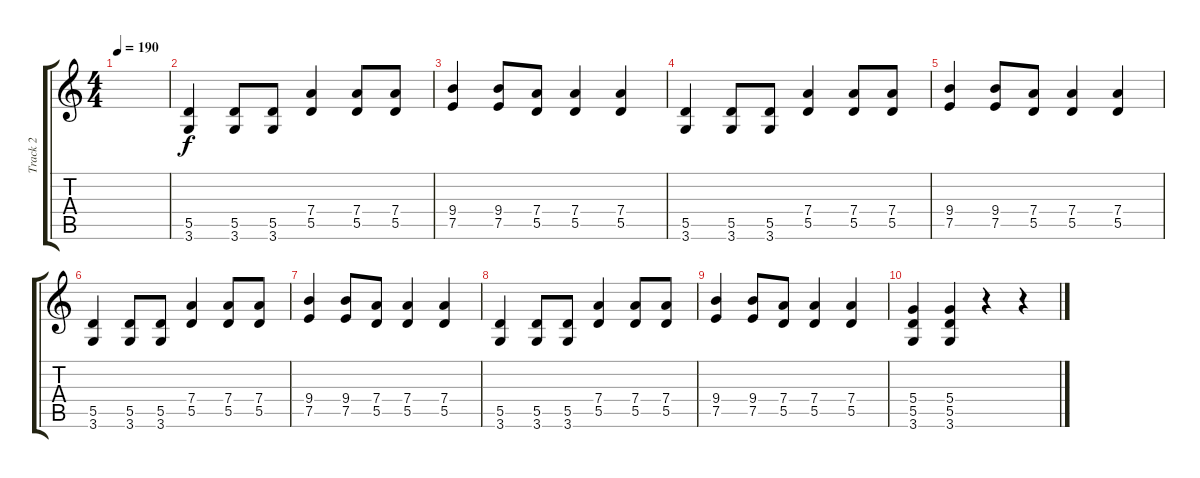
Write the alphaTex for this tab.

\track ("Track 2" "Track 2") {instrument distortionguitar}
\staff {score tabs}
\tuning (E4 B3 G3 D3 A2 E2) {hide}
\ts (4 4)
\tempo 190
\clef g2
\ks c
|
(5.5 3.6).4 (5.5 3.6).8 (5.5 3.6).8 (7.4 5.5).4 (7.4 5.5).8 (7.4 5.5).8 |
(9.4 7.5).4 (9.4 7.5).8 (7.4 5.5).8 (7.4 5.5).4 (7.4 5.5).4 |
(5.5 3.6).4 (5.5 3.6).8 (5.5 3.6).8 (7.4 5.5).4 (7.4 5.5).8 (7.4 5.5).8 |
(9.4 7.5).4 (9.4 7.5).8 (7.4 5.5).8 (7.4 5.5).4 (7.4 5.5).4 |
(5.5 3.6).4 (5.5 3.6).8 (5.5 3.6).8 (7.4 5.5).4 (7.4 5.5).8 (7.4 5.5).8 |
(9.4 7.5).4 (9.4 7.5).8 (7.4 5.5).8 (7.4 5.5).4 (7.4 5.5).4 |
(5.5 3.6).4 (5.5 3.6).8 (5.5 3.6).8 (7.4 5.5).4 (7.4 5.5).8 (7.4 5.5).8 |
(9.4 7.5).4 (9.4 7.5).8 (7.4 5.5).8 (7.4 5.5).4 (7.4 5.5).4 |
(5.4 5.5 3.6).4 (5.4 5.5 3.6).4 r.4 r.4
